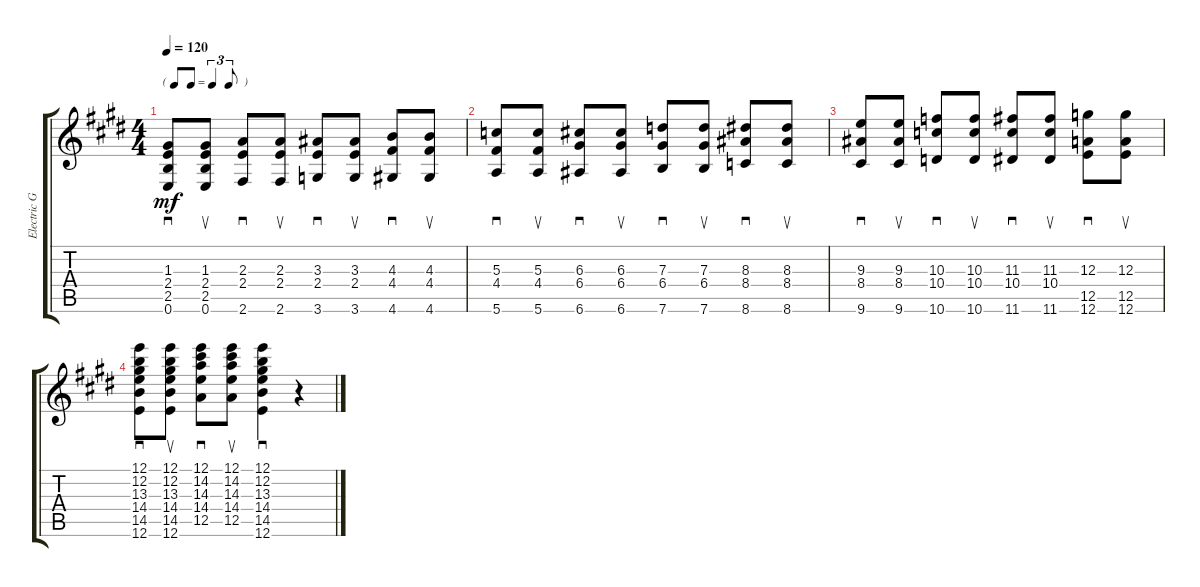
\track ("Electric Guitar" "Electric G") {instrument electricguitarclean}
\staff {score tabs}
\tuning (E4 B3 G3 D3 A2 E2) {hide}
\ts (4 4)
\tf triplet8th
\tempo 120
\clef g2
\ks e
(1.3 2.4 2.5 0.6).8{sd dy mf instrument electricguitarclean} (1.3 2.4 2.5 0.6).8{su} (2.3 2.4 2.6).8{sd} (2.3 2.4 2.6).8{su} (3.3 2.4 3.6).8{sd} (3.3 2.4 3.6).8{su} (4.3 4.4 4.6).8{sd} (4.3 4.4 4.6).8{su} |
(5.3 4.4 5.6).8{sd} (5.3 4.4 5.6).8{su} (6.3 6.4 6.6).8{sd} (6.3 6.4 6.6).8{su} (7.3 6.4 7.6).8{sd} (7.3 6.4 7.6).8{su} (8.3 8.4 8.6).8{sd} (8.3 8.4 8.6).8{su} |
(9.3 8.4 9.6).8{sd} (9.3 8.4 9.6).8{su} (10.3 10.4 10.6).8{sd} (10.3 10.4 10.6).8{su} (11.3 10.4 11.6).8{sd} (11.3 10.4 11.6).8{su} (12.3 12.5 12.6).8{sd} (12.3 12.5 12.6).8{su} |
(12.1 12.2 13.3 14.4 14.5 12.6).8{sd} (12.1 12.2 13.3 14.4 14.5 12.6).8{su} (12.1 14.2 14.3 14.4 12.5).8{sd} (12.1 14.2 14.3 14.4 12.5).8{su} (12.1 12.2 13.3 14.4 14.5 12.6).4{sd} r.4
